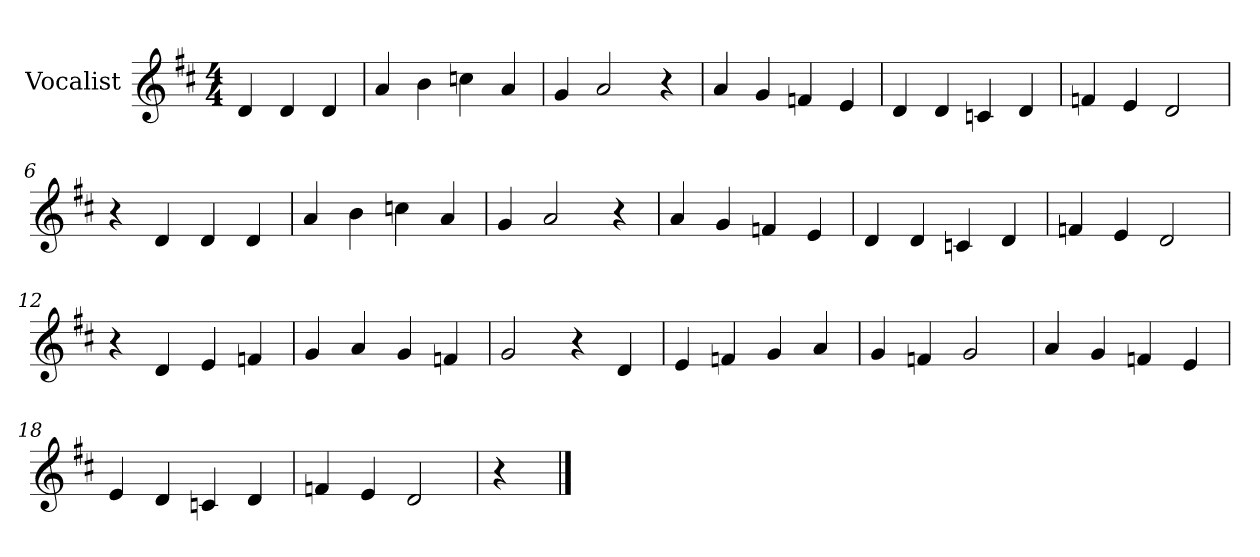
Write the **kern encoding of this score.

**kern
*part1
*staff1
*I"Vocalist
*k[f#c#]
*D:
*M4/4
=
4d
4d
4d
=1
4a
4b
4ccn
4a
=2
4g
2a
4r
=3
4a
4g
4fn
4e
=4
4d
4d
4cn
4d
=5
4fn
4e
2d
=6
4r
4d
4d
4d
=7
4a
4b
4ccn
4a
=8
4g
2a
4r
=9
4a
4g
4fn
4e
=10
4d
4d
4cn
4d
=11
4fn
4e
2d
=12
4r
4d
4e
4fn
=13
4g
4a
4g
4fn
=14
2g
4r
4d
=15
4e
4fn
4g
4a
=16
4g
4fn
2g
=17
4a
4g
4fn
4e
=18
4e
4d
4cn
4d
=19
4fn
4e
2d
=20
4r
==
*-
